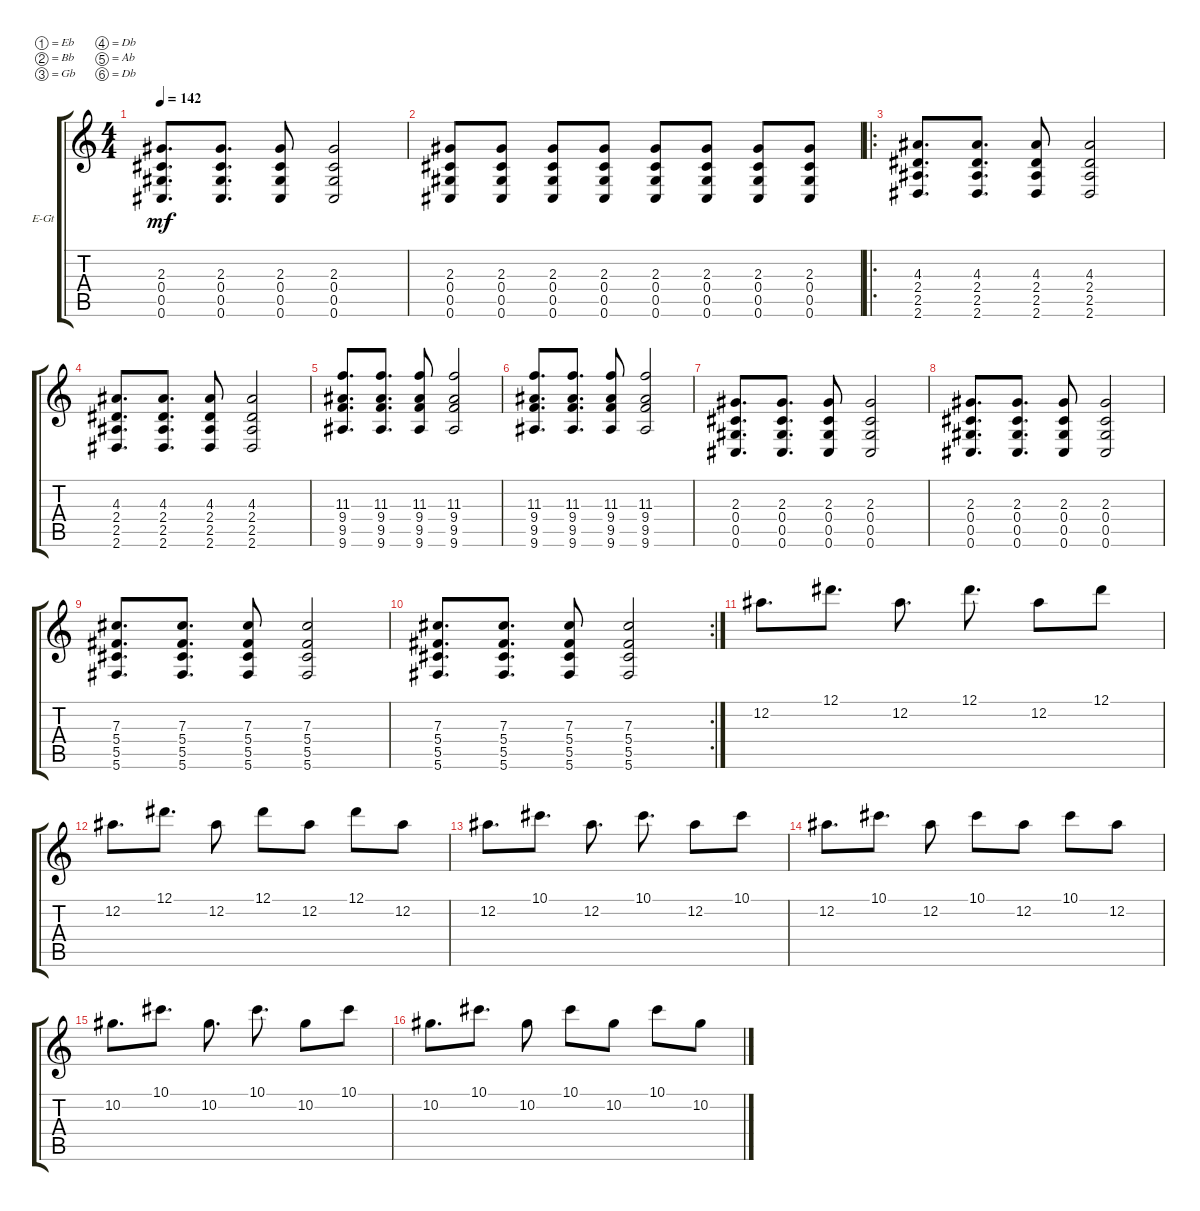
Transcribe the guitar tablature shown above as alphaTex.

\bracketExtendMode groupsimilarinstruments
\firstSystemTrackNameOrientation horizontal
\otherSystemsTrackNameOrientation horizontal
\track ("Electric Guitar" "E-Gt") {instrument overdrivenguitar}
\staff {score tabs}
\tuning (Eb4 Bb3 Gb3 Db3 Ab2 Db2)
\ts (4 4)
\tempo 142
\clef g2
\ks c
(2.3 0.4 0.5 0.6).8{d dy mf} (2.3 0.4 0.5 0.6).8{d} (2.3 0.4 0.5 0.6).8 (2.3 0.4 0.5 0.6).2 |
(2.3 0.4 0.5 0.6).8 (2.3 0.4 0.5 0.6).8 (2.3 0.4 0.5 0.6).8 (2.3 0.4 0.5 0.6).8 (2.3 0.4 0.5 0.6).8 (2.3 0.4 0.5 0.6).8 (2.3 0.4 0.5 0.6).8 (2.3 0.4 0.5 0.6).8 |
\ro
(4.3 2.4 2.5 2.6).8{d} (4.3 2.4 2.5 2.6).8{d} (4.3 2.4 2.5 2.6).8 (4.3 2.4 2.5 2.6).2 |
(4.3 2.4 2.5 2.6).8{d} (4.3 2.4 2.5 2.6).8{d} (4.3 2.4 2.5 2.6).8 (4.3 2.4 2.5 2.6).2 |
(11.3 9.4 9.5 9.6).8{d} (11.3 9.4 9.5 9.6).8{d} (11.3 9.4 9.5 9.6).8 (11.3 9.4 9.5 9.6).2 |
(11.3 9.4 9.5 9.6).8{d} (11.3 9.4 9.5 9.6).8{d} (11.3 9.4 9.5 9.6).8 (11.3 9.4 9.5 9.6).2 |
(2.3 0.4 0.5 0.6).8{d} (2.3 0.4 0.5 0.6).8{d} (2.3 0.4 0.5 0.6).8 (2.3 0.4 0.5 0.6).2 |
(2.3 0.4 0.5 0.6).8{d} (2.3 0.4 0.5 0.6).8{d} (2.3 0.4 0.5 0.6).8 (2.3 0.4 0.5 0.6).2 |
(7.3 5.4 5.5 5.6).8{d} (7.3 5.4 5.5 5.6).8{d} (7.3 5.4 5.5 5.6).8 (7.3 5.4 5.5 5.6).2 |
\rc 2
(7.3 5.4 5.5 5.6).8{d} (7.3 5.4 5.5 5.6).8{d} (7.3 5.4 5.5 5.6).8 (7.3 5.4 5.5 5.6).2 |
12.2.8{d} 12.1.8{d} 12.2.8{d} 12.1.8{d} 12.2.8 12.1.8 |
12.2.8{d} 12.1.8{d} 12.2.8 12.1.8 12.2.8 12.1.8 12.2.8 |
12.2.8{d} 10.1.8{d} 12.2.8{d} 10.1.8{d} 12.2.8 10.1.8 |
12.2.8{d} 10.1.8{d} 12.2.8 10.1.8 12.2.8 10.1.8 12.2.8 |
10.2.8{d} 10.1.8{d} 10.2.8{d} 10.1.8{d} 10.2.8 10.1.8 |
10.2.8{d} 10.1.8{d} 10.2.8 10.1.8 10.2.8 10.1.8 10.2.8
